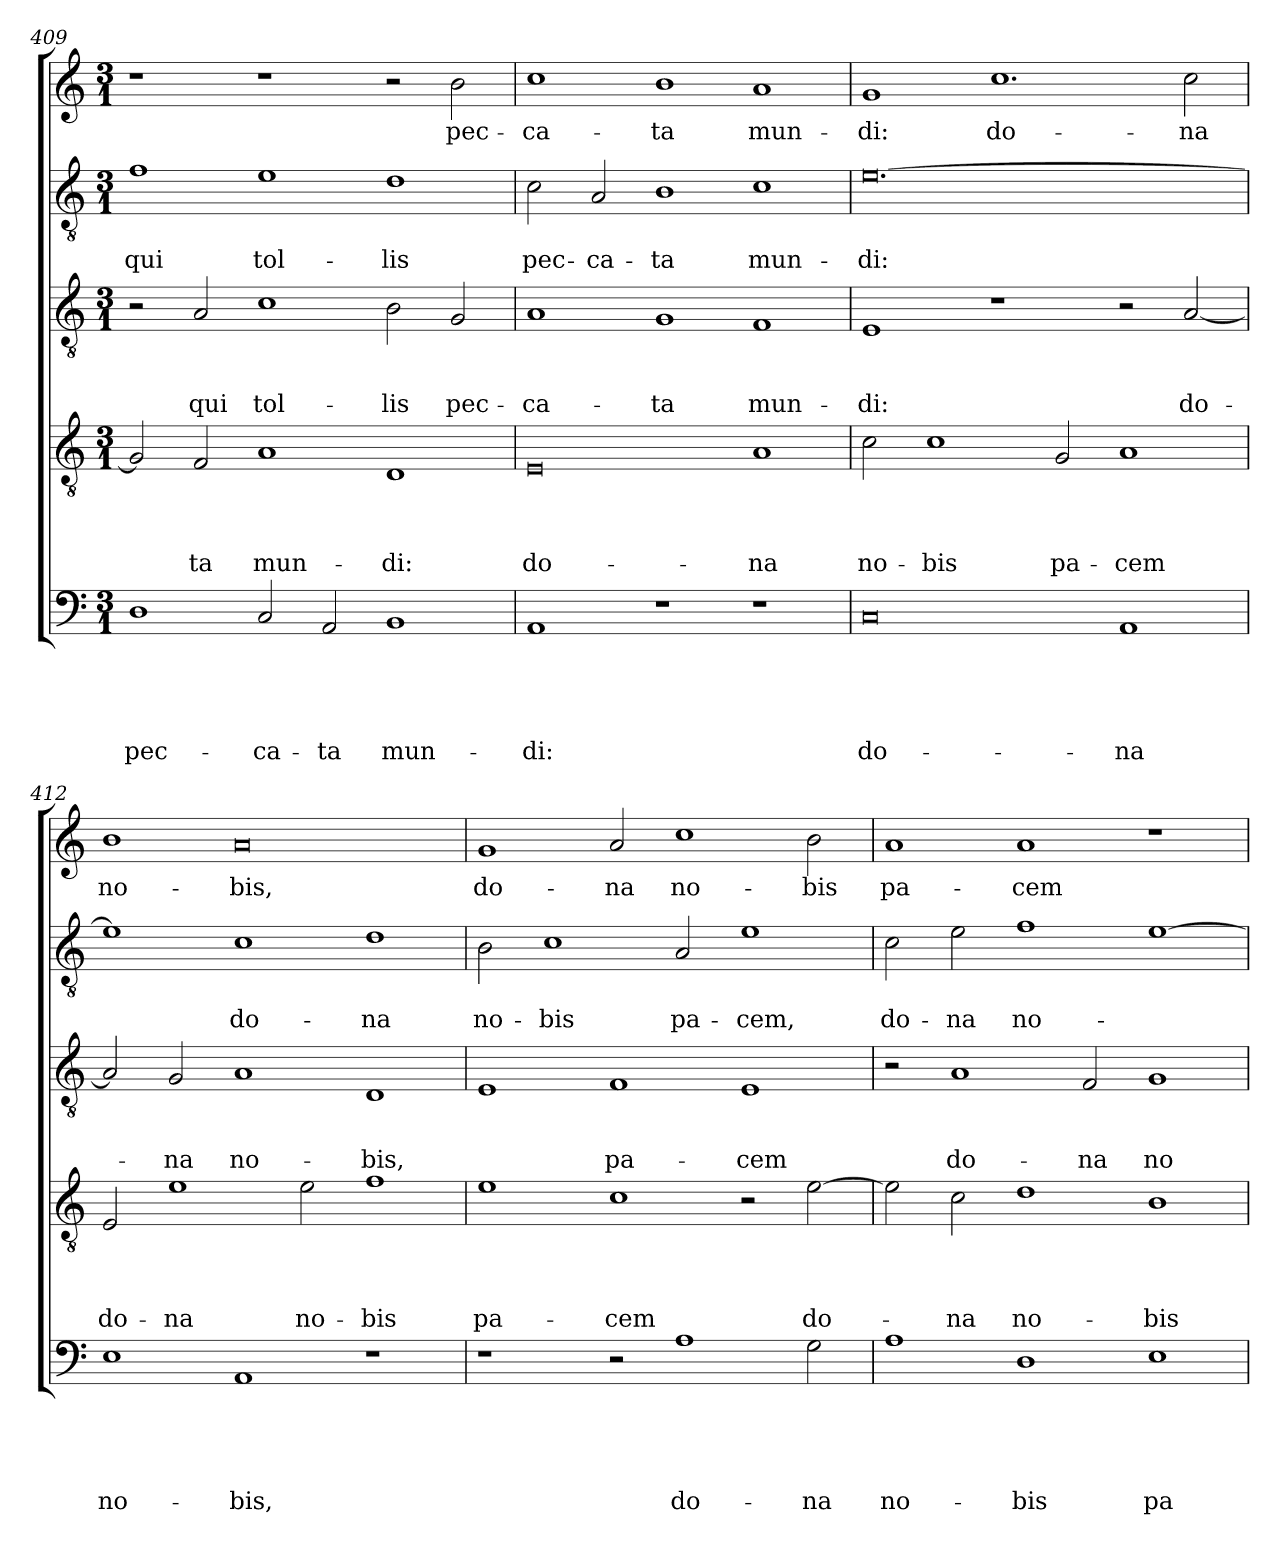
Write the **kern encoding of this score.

**kern	**text	**text	**text	**text	**text	**kern	**text	**text	**text	**text	**kern	**text	**text	**text	**kern	**text	**text	**kern	**text
*part5	*part5	*part5	*part5	*part5	*part5	*part4	*part4	*part4	*part4	*part4	*part3	*part3	*part3	*part3	*part2	*part2	*part2	*part1	*part1
*staff5	*staff5	*staff5	*staff5	*staff5	*staff5	*staff4	*staff4	*staff4	*staff4	*staff4	*staff3	*staff3	*staff3	*staff3	*staff2	*staff2	*staff2	*staff1	*staff1
!!LO:LB:g=z
*clefF4	*	*	*	*	*	*clefGv2	*	*	*	*	*clefGv2	*	*	*	*clefGv2	*	*	*clefG2	*
*k[]	*	*	*	*	*	*k[]	*	*	*	*	*k[]	*	*	*	*k[]	*	*	*k[]	*
*C:	*	*	*	*	*	*C:	*	*	*	*	*C:	*	*	*	*C:	*	*	*C:	*
*M3/1	*	*	*	*	*	*M3/1	*	*	*	*	*M3/1	*	*	*	*M3/1	*	*	*M3/1	*
=409	=409	=409	=409	=409	=409	=409	=409	=409	=409	=409	=409	=409	=409	=409	=409	=409	=409	=409	=409
1D	.	.	.	.	pec-	2G/]	.	.	.	.	2r	.	.	.	1f	.	qui	1r	.
.	.	.	.	.	.	2F/	.	.	.	-ta	2A/	.	.	qui	.	.	.	.	.
2C/	.	.	.	.	-ca-	1A	.	.	.	mun-	1c	.	.	tol-	1e	.	tol-	1r	.
2AA/	.	.	.	.	-ta	.	.	.	.	.	.	.	.	.	.	.	.	.	.
1BB	.	.	.	.	mun-	1D	.	.	.	-di:	2B\	.	.	-lis	1d	.	-lis	2r	.
.	.	.	.	.	.	.	.	.	.	.	2G/	.	.	pec-	.	.	.	2b\	pec-
=410	=410	=410	=410	=410	=410	=410	=410	=410	=410	=410	=410	=410	=410	=410	=410	=410	=410	=410	=410
1AA	.	.	.	.	-di:	0E	.	.	.	do-	1A	.	.	-ca-	2c\	.	pec-	1cc	-ca-
.	.	.	.	.	.	.	.	.	.	.	.	.	.	.	2A/	.	-ca-	.	.
1r	.	.	.	.	.	.	.	.	.	.	1G	.	.	-ta	1B	.	-ta	1b	-ta
1r	.	.	.	.	.	1A	.	.	.	-na	1F	.	.	mun-	1c	.	mun-	1a	mun-
=411	=411	=411	=411	=411	=411	=411	=411	=411	=411	=411	=411	=411	=411	=411	=411	=411	=411	=411	=411
0C	.	.	.	.	do-	2c\	.	.	.	no-	1E	.	.	-di:	[0.e	.	-di:	1g	-di:
.	.	.	.	.	.	1c	.	.	.	-bis	.	.	.	.	.	.	.	.	.
.	.	.	.	.	.	.	.	.	.	.	1r	.	.	.	.	.	.	1.cc	do-
.	.	.	.	.	.	2G/	.	.	.	pa-	.	.	.	.	.	.	.	.	.
1AA	.	.	.	.	-na	1A	.	.	.	-cem	2r	.	.	.	.	.	.	.	.
.	.	.	.	.	.	.	.	.	.	.	[2A/	.	.	do-	.	.	.	2cc\	-na
=412	=412	=412	=412	=412	=412	=412	=412	=412	=412	=412	=412	=412	=412	=412	=412	=412	=412	=412	=412
1E	.	.	.	.	no-	2E/	.	.	.	do-	2A/]	.	.	.	1e]	.	.	1b	no-
.	.	.	.	.	.	1e	.	.	.	-na	2G/	.	.	-na	.	.	.	.	.
1AA	.	.	.	.	-bis,	.	.	.	.	.	1A	.	.	no-	1c	.	do-	0a	-bis,
.	.	.	.	.	.	2e\	.	.	.	no-	.	.	.	.	.	.	.	.	.
1r	.	.	.	.	.	1f	.	.	.	-bis	1D	.	.	-bis,	1d	.	-na	.	.
=413	=413	=413	=413	=413	=413	=413	=413	=413	=413	=413	=413	=413	=413	=413	=413	=413	=413	=413	=413
1r	.	.	.	.	.	1e	.	.	.	pa-	1E	.	.	.	2B\	.	no-	1g	do-
.	.	.	.	.	.	.	.	.	.	.	.	.	.	.	1c	.	-bis	.	.
2r	.	.	.	.	.	1c	.	.	.	-cem	1F	.	.	pa-	.	.	.	2a/	-na
1A	.	.	.	.	do-	.	.	.	.	.	.	.	.	.	2A/	.	pa-	1cc	no-
.	.	.	.	.	.	2r	.	.	.	.	1E	.	.	-cem	1e	.	-cem,	.	.
2G\	.	.	.	.	-na	[2e\	.	.	.	do-	.	.	.	.	.	.	.	2b\	-bis
!!LO:LB:g=z
=414	=414	=414	=414	=414	=414	=414	=414	=414	=414	=414	=414	=414	=414	=414	=414	=414	=414	=414	=414
1A	.	.	.	.	no-	2e\]	.	.	.	.	2r	.	.	.	2c\	.	do-	1a	pa-
.	.	.	.	.	.	2c\	.	.	.	-na	1A	.	.	do-	2e\	.	-na	.	.
1D	.	.	.	.	-bis	1d	.	.	.	no-	.	.	.	.	1f	.	no-	1a	-cem
.	.	.	.	.	.	.	.	.	.	.	2F/	.	.	-na	.	.	.	.	.
1E	.	.	.	.	pa-	1B	.	.	.	-bis	1G	.	.	no-	[1e	.	.	1r	.
=	=	=	=	=	=	=	=	=	=	=	=	=	=	=	=	=	=	=	=
*-	*-	*-	*-	*-	*-	*-	*-	*-	*-	*-	*-	*-	*-	*-	*-	*-	*-	*-	*-
